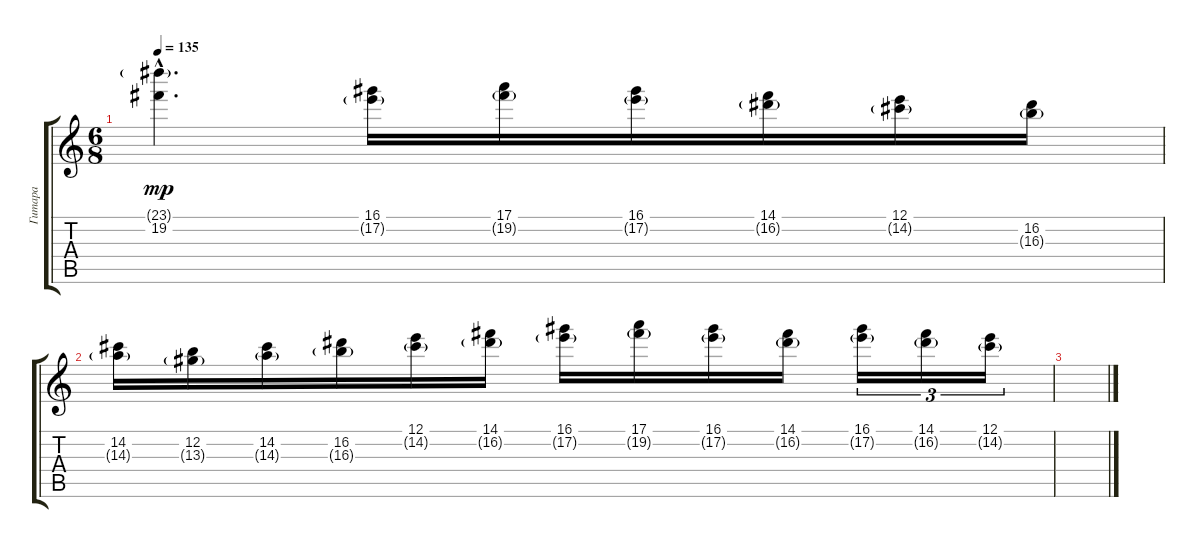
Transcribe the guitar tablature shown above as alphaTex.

\track ("Гитара" "Гитара") {instrument overdrivenguitar}
\staff {score tabs}
\tuning (E4 B3 G3 D3 A2 E2) {hide}
\ts (6 8)
\tempo 135
\clef g2
\ks c
(23.1{g hac} 19.2{hac}).4{d dy mp} (16.1 17.2{g}).16 (17.1 19.2{g}).16 (16.1 17.2{g}).16 (14.1 16.2{g}).16 (12.1 14.2{g}).16 (16.2 16.3{g}).16 |
(14.2 14.3{g}).16 (12.2 13.3{g}).16 (14.2 14.3{g}).16 (16.2 16.3{g}).16 (12.1 14.2{g}).16 (14.1 16.2{g}).16 (16.1 17.2{g}).16 (17.1 19.2{g}).16 (16.1 17.2{g}).16 (14.1 16.2{g}).16 (16.1 17.2{g}).16{tu (3 2)} (14.1 16.2{g}).16{tu (3 2)} (12.1 14.2{g}).16{tu (3 2)} |
\section ("" "")
